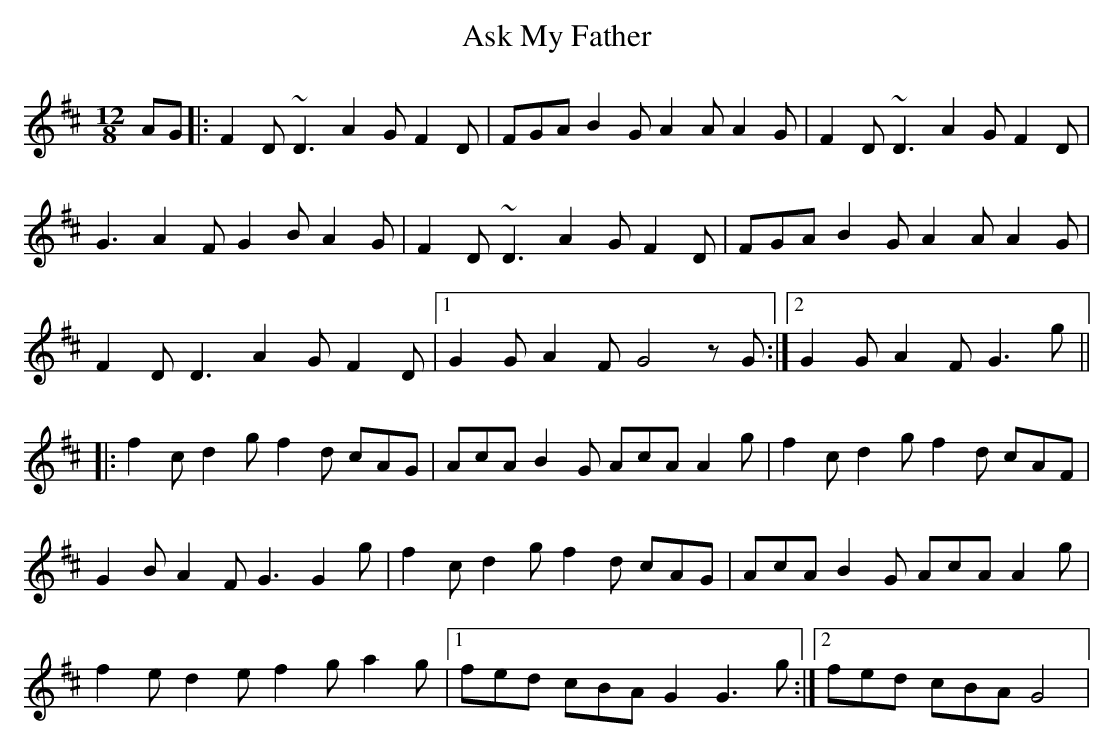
X:1
T: Ask My Father
M: 12/8
L: 1/8
K: Dmaj
AG|:F2D ~D3 A2G F2 D|FGA B2 GA2A A2G|F2D ~D3 A2 G F2 D|
G3 A2 F G2 B A2 G|F2D ~D3 A2G F2 D|FGA B2 GA2A A2G|
F2 D D3 A2 G F2 D|1 G2 G A2 F G4 z G:|2 G2 G A2 F G3 g||
|:f2 c d2 g f2 d cAG|AcA B2G AcA A2g|f2 c d2g f2 d cAF|
G2B A2F G3G2 g|f2 c d2 g f2d cAG|AcA B2G AcA A2g|
f2e d2e f2g a2g|1 fed cBA G2 G3 g:|2 fed cBA G4|
